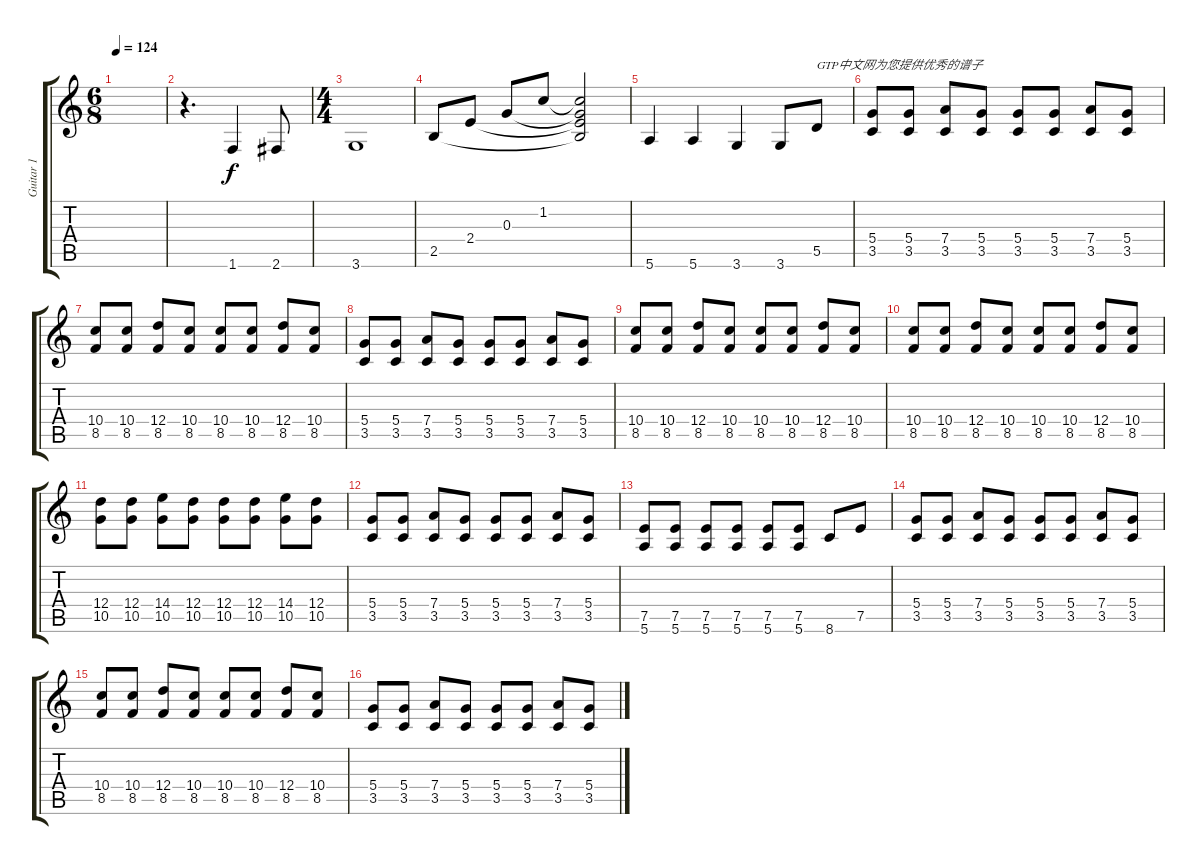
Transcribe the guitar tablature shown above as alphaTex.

\track ("Guitar 1" "Guitar 1") {instrument electricguitarclean}
\staff {score tabs}
\tuning (E4 B3 G3 D3 A2 E2) {hide}
\ts (6 8)
\tempo 124
\clef g2
\ks c
|
r.4{d} 1.6.4 2.6.8 |
\ts (4 4)
3.6.1 |
2.5.8 2.4.8 0.3.8 1.2.8 (1.2{t} 0.3{t} 2.4{t} 2.5{t}).2 |
5.6.4 5.6.4 3.6.4 3.6.8 5.5.8{txt "GTP中文网为您提供优秀的谱子"} |
(5.4 3.5).8 (5.4 3.5).8 (7.4 3.5).8 (5.4 3.5).8 (5.4 3.5).8 (5.4 3.5).8 (7.4 3.5).8 (5.4 3.5).8 |
(10.4 8.5).8 (10.4 8.5).8 (12.4 8.5).8 (10.4 8.5).8 (10.4 8.5).8 (10.4 8.5).8 (12.4 8.5).8 (10.4 8.5).8 |
(5.4 3.5).8 (5.4 3.5).8 (7.4 3.5).8 (5.4 3.5).8 (5.4 3.5).8 (5.4 3.5).8 (7.4 3.5).8 (5.4 3.5).8 |
(10.4 8.5).8 (10.4 8.5).8 (12.4 8.5).8 (10.4 8.5).8 (10.4 8.5).8 (10.4 8.5).8 (12.4 8.5).8 (10.4 8.5).8 |
(10.4 8.5).8 (10.4 8.5).8 (12.4 8.5).8 (10.4 8.5).8 (10.4 8.5).8 (10.4 8.5).8 (12.4 8.5).8 (10.4 8.5).8 |
(12.4 10.5).8 (12.4 10.5).8 (14.4 10.5).8 (12.4 10.5).8 (12.4 10.5).8 (12.4 10.5).8 (14.4 10.5).8 (12.4 10.5).8 |
(5.4 3.5).8 (5.4 3.5).8 (7.4 3.5).8 (5.4 3.5).8 (5.4 3.5).8 (5.4 3.5).8 (7.4 3.5).8 (5.4 3.5).8 |
(7.5 5.6).8 (7.5 5.6).8 (7.5 5.6).8 (7.5 5.6).8 (7.5 5.6).8 (7.5 5.6).8 8.6.8 7.5.8 |
(5.4 3.5).8 (5.4 3.5).8 (7.4 3.5).8 (5.4 3.5).8 (5.4 3.5).8 (5.4 3.5).8 (7.4 3.5).8 (5.4 3.5).8 |
(10.4 8.5).8 (10.4 8.5).8 (12.4 8.5).8 (10.4 8.5).8 (10.4 8.5).8 (10.4 8.5).8 (12.4 8.5).8 (10.4 8.5).8 |
(5.4 3.5).8 (5.4 3.5).8 (7.4 3.5).8 (5.4 3.5).8 (5.4 3.5).8 (5.4 3.5).8 (7.4 3.5).8 (5.4 3.5).8
